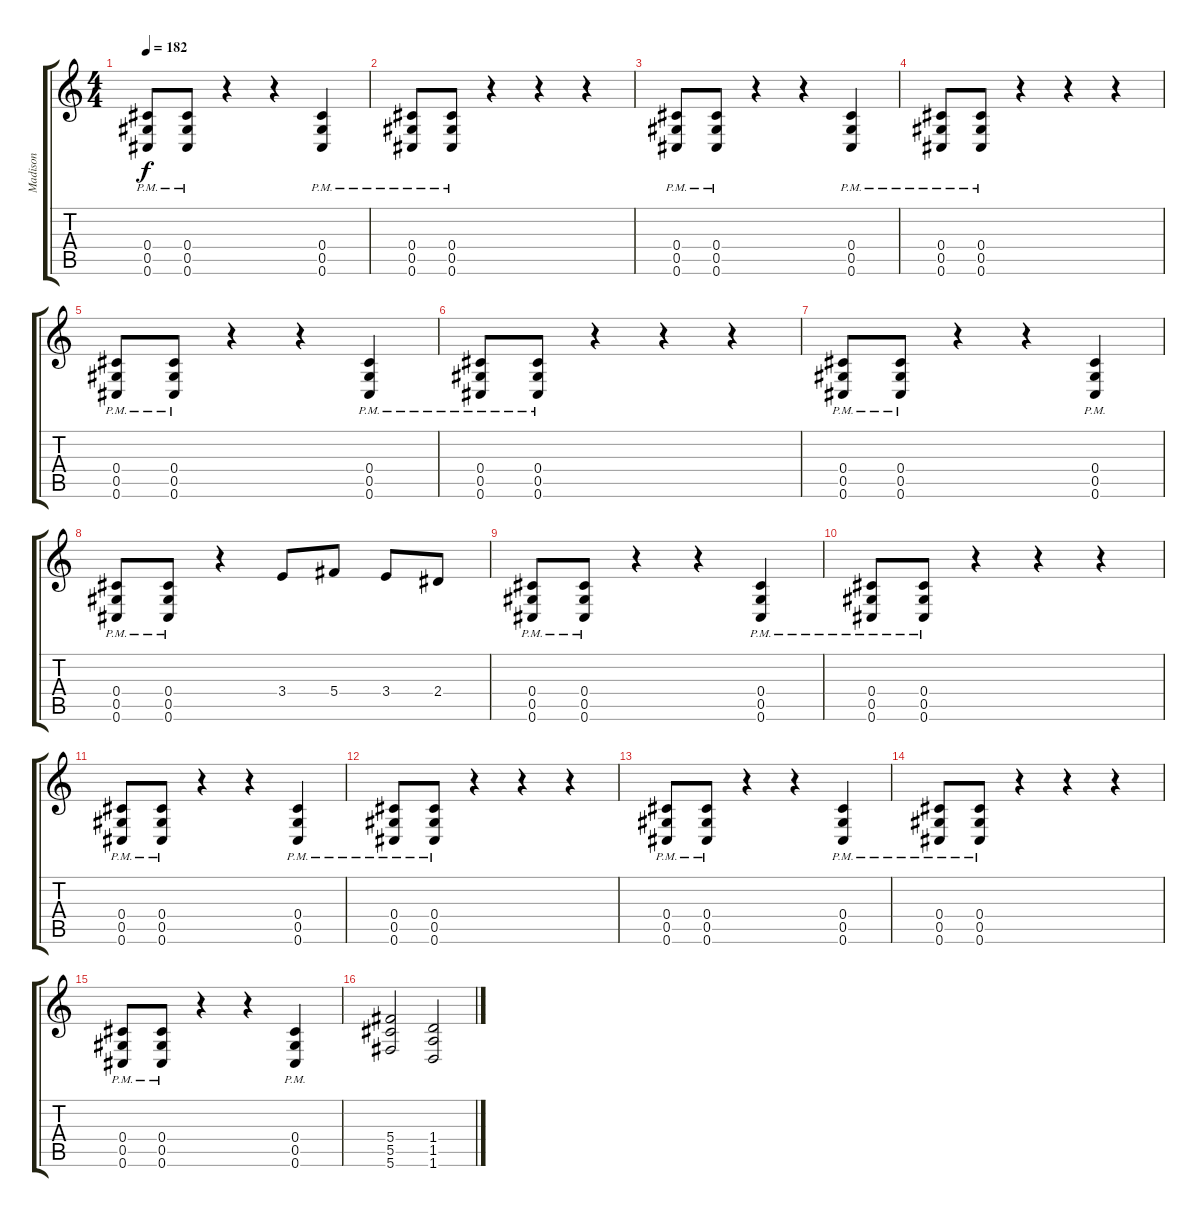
\track ("Madison" "Madison") {instrument distortionguitar}
\staff {score tabs}
\tuning (Eb4 Bb3 Gb3 Db3 Ab2 Db2) {hide}
\ts (4 4)
\tempo 182
\clef g2
\ks c
(0.4 0.5 0.6{pm}).8{dy f} (0.4 0.5 0.6{pm}).8 r.4 r.4 (0.4{pm} 0.5 0.6).4 |
(0.4 0.5 0.6{pm}).8 (0.4 0.5 0.6{pm}).8 r.4 r.4 r.4 |
(0.4 0.5 0.6{pm}).8 (0.4 0.5 0.6{pm}).8 r.4 r.4 (0.4 0.5 0.6{pm}).4 |
(0.4 0.5{pm} 0.6).8 (0.4 0.5{pm} 0.6).8 r.4 r.4 r.4 |
(0.4 0.5 0.6{pm}).8 (0.4 0.5 0.6{pm}).8 r.4 r.4 (0.4 0.5 0.6{pm}).4 |
(0.4 0.5 0.6{pm}).8 (0.4 0.5 0.6{pm}).8 r.4 r.4 r.4 |
(0.4 0.5 0.6{pm}).8 (0.4{pm} 0.5 0.6).8 r.4 r.4 (0.4 0.5 0.6{pm}).4 |
(0.4 0.5 0.6{pm}).8 (0.4 0.5 0.6{pm}).8 r.4 3.4.8 5.4.8 3.4.8 2.4.8 |
(0.4 0.5 0.6{pm}).8 (0.4 0.5 0.6{pm}).8 r.4 r.4 (0.4{pm} 0.5 0.6).4 |
(0.4 0.5 0.6{pm}).8 (0.4 0.5 0.6{pm}).8 r.4 r.4 r.4 |
(0.4 0.5 0.6{pm}).8 (0.4 0.5 0.6{pm}).8 r.4 r.4 (0.4 0.5 0.6{pm}).4 |
(0.4 0.5{pm} 0.6).8 (0.4 0.5{pm} 0.6).8 r.4 r.4 r.4 |
(0.4 0.5 0.6{pm}).8 (0.4 0.5 0.6{pm}).8 r.4 r.4 (0.4 0.5 0.6{pm}).4 |
(0.4 0.5 0.6{pm}).8 (0.4 0.5 0.6{pm}).8 r.4 r.4 r.4 |
(0.4 0.5 0.6{pm}).8 (0.4{pm} 0.5 0.6).8 r.4 r.4 (0.4 0.5 0.6{pm}).4 |
(5.4 5.5 5.6).2 (1.4 1.5 1.6).2
